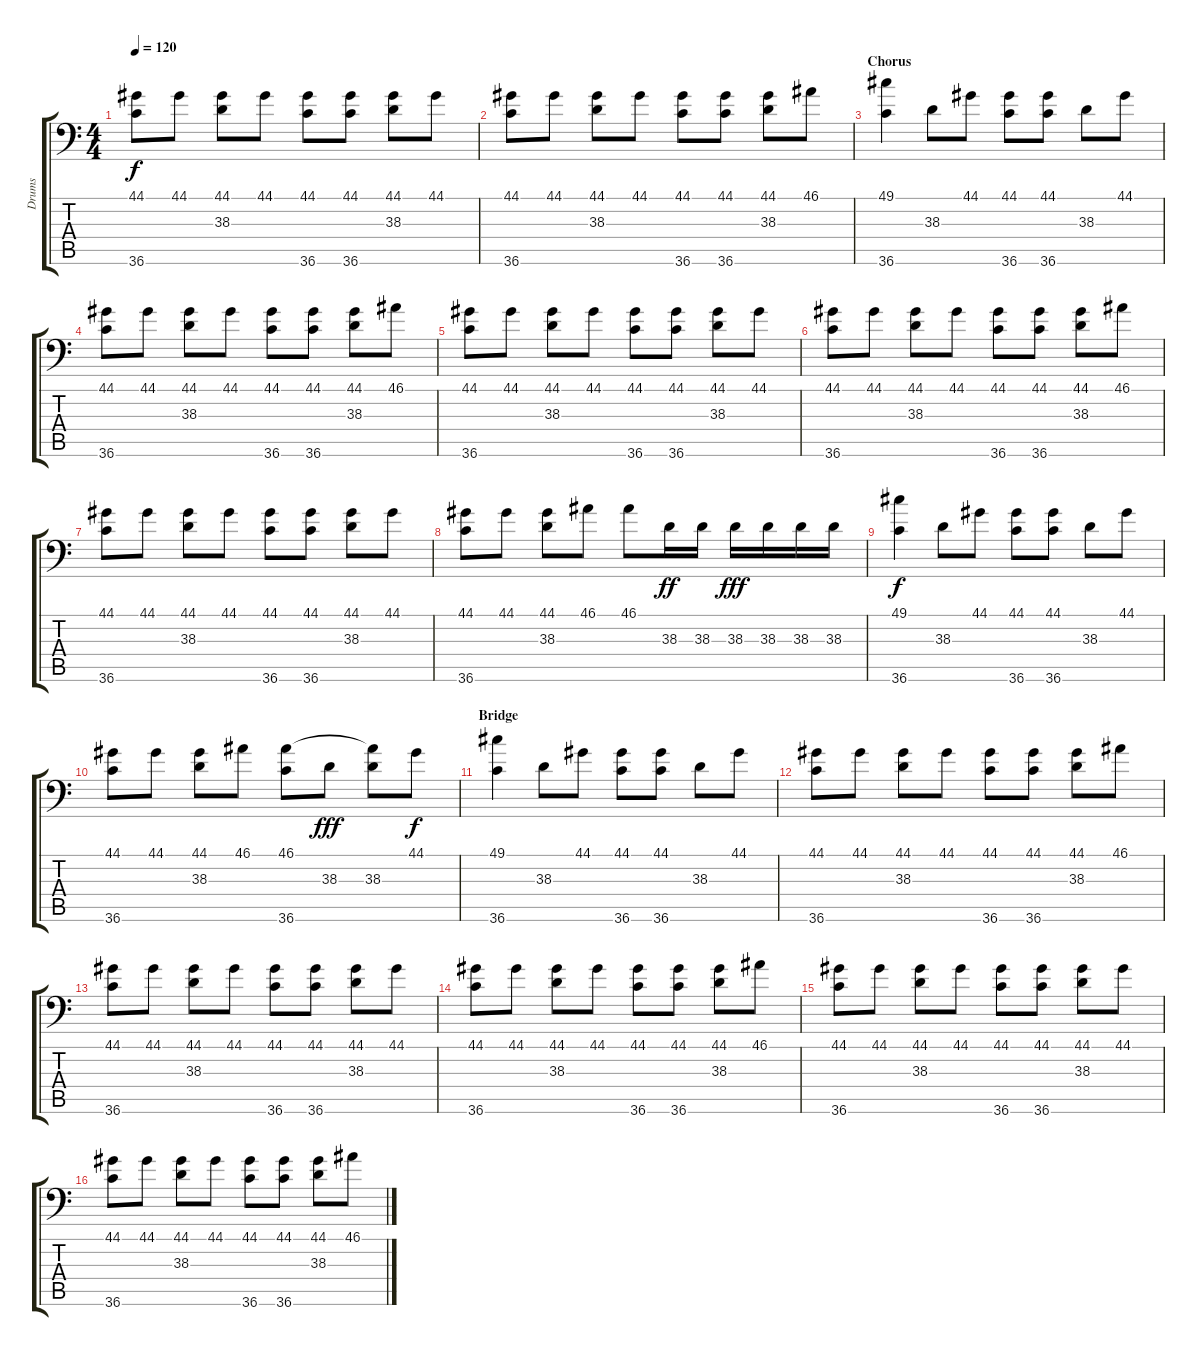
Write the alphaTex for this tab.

\track ("Drums" "Drums") {instrument acousticgrandpiano}
\staff {score tabs}
\tuning (C-1 C-1 C-1 C-1 C-1 C-1) {hide}
\ts (4 4)
\tempo 120
\clef f4
\ks c
(44.1 36.6).8{dy f} 44.1.8 (44.1 38.3).8 44.1.8 (44.1 36.6).8 (44.1 36.6).8 (44.1 38.3).8 44.1.8 |
(44.1 36.6).8 44.1.8 (44.1 38.3).8 44.1.8 (44.1 36.6).8 (44.1 36.6).8 (44.1 38.3).8 46.1.8 |
\section ("" "Chorus")
(49.1 36.6).4 38.3.8 44.1.8 (44.1 36.6).8 (44.1 36.6).8 38.3.8 44.1.8 |
(44.1 36.6).8 44.1.8 (44.1 38.3).8 44.1.8 (44.1 36.6).8 (44.1 36.6).8 (44.1 38.3).8 46.1.8 |
(44.1 36.6).8 44.1.8 (44.1 38.3).8 44.1.8 (44.1 36.6).8 (44.1 36.6).8 (44.1 38.3).8 44.1.8 |
(44.1 36.6).8 44.1.8 (44.1 38.3).8 44.1.8 (44.1 36.6).8 (44.1 36.6).8 (44.1 38.3).8 46.1.8 |
(44.1 36.6).8 44.1.8 (44.1 38.3).8 44.1.8 (44.1 36.6).8 (44.1 36.6).8 (44.1 38.3).8 44.1.8 |
(44.1 36.6).8 44.1.8 (44.1 38.3).8 46.1.8 46.1.8 38.3.16{dy ff} 38.3.16 38.3.16{dy fff} 38.3.16 38.3.16 38.3.16 |
(49.1 36.6).4{dy f} 38.3.8 44.1.8 (44.1 36.6).8 (44.1 36.6).8 38.3.8 44.1.8 |
(44.1 36.6).8 44.1.8 (44.1 38.3).8 46.1.8 (46.1 36.6).8 38.3.8{dy fff} (46.1{t} 38.3).8 44.1.8{dy f} |
\section ("" "Bridge")
(49.1 36.6).4 38.3.8 44.1.8 (44.1 36.6).8 (44.1 36.6).8 38.3.8 44.1.8 |
(44.1 36.6).8 44.1.8 (44.1 38.3).8 44.1.8 (44.1 36.6).8 (44.1 36.6).8 (44.1 38.3).8 46.1.8 |
(44.1 36.6).8 44.1.8 (44.1 38.3).8 44.1.8 (44.1 36.6).8 (44.1 36.6).8 (44.1 38.3).8 44.1.8 |
(44.1 36.6).8 44.1.8 (44.1 38.3).8 44.1.8 (44.1 36.6).8 (44.1 36.6).8 (44.1 38.3).8 46.1.8 |
(44.1 36.6).8 44.1.8 (44.1 38.3).8 44.1.8 (44.1 36.6).8 (44.1 36.6).8 (44.1 38.3).8 44.1.8 |
(44.1 36.6).8 44.1.8 (44.1 38.3).8 44.1.8 (44.1 36.6).8 (44.1 36.6).8 (44.1 38.3).8 46.1.8
